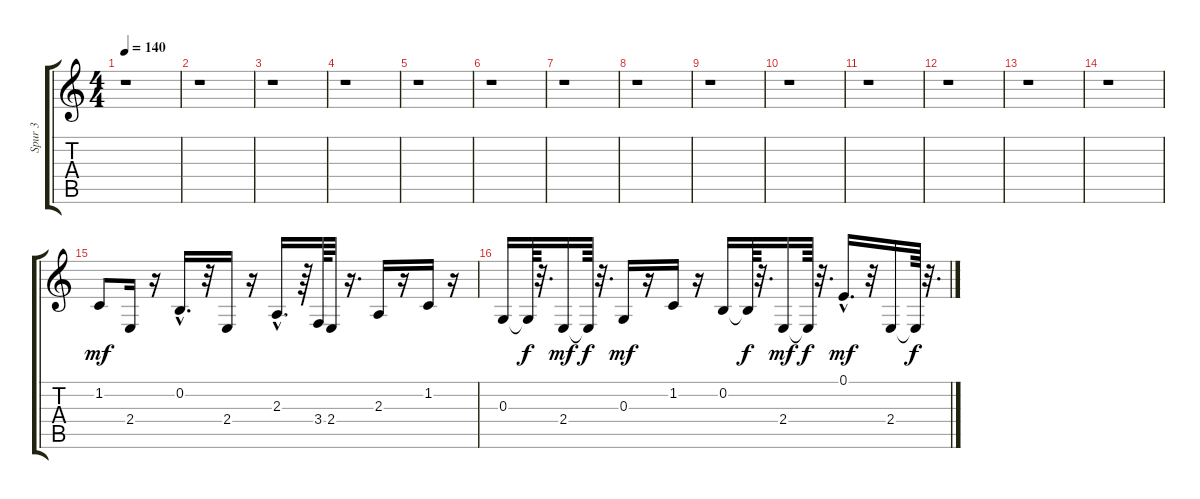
\track ("Spur 3" "Spur 3") {instrument lead8bassandlead}
\staff {score tabs}
\tuning (E4 B3 G3 D3 A2 E2) {hide}
\ts (4 4)
\tempo 140
\clef g2
\ks c
r.1{dy f} |
r.1 |
r.1 |
r.1 |
r.1 |
r.1 |
r.1 |
r.1 |
r.1 |
r.1 |
r.1 |
r.1 |
r.1 |
r.1 |
1.2.8{dy mf} 2.4.16 r.16 0.2{hac}.16{d} r.32 2.4.16 r.16 2.3{hac}.16{d} r.64 3.4.64 2.4.32 r.16{d} 2.3.16 r.16 1.2.16 r.16 |
0.3.16 0.3{t}.64{dy f} r.32{d} 2.4.16{dy mf} 2.4{t}.64{dy f} r.32{d} 0.3.16{dy mf} r.16 1.2.16 r.16 0.2.16 0.2{t}.64{dy f} r.32{d} 2.4.16{dy mf} 2.4{t}.64{dy f} r.32{d} 0.1{hac}.16{d dy mf} r.32 2.4.16 2.4{t}.64{dy f} r.32{d}
